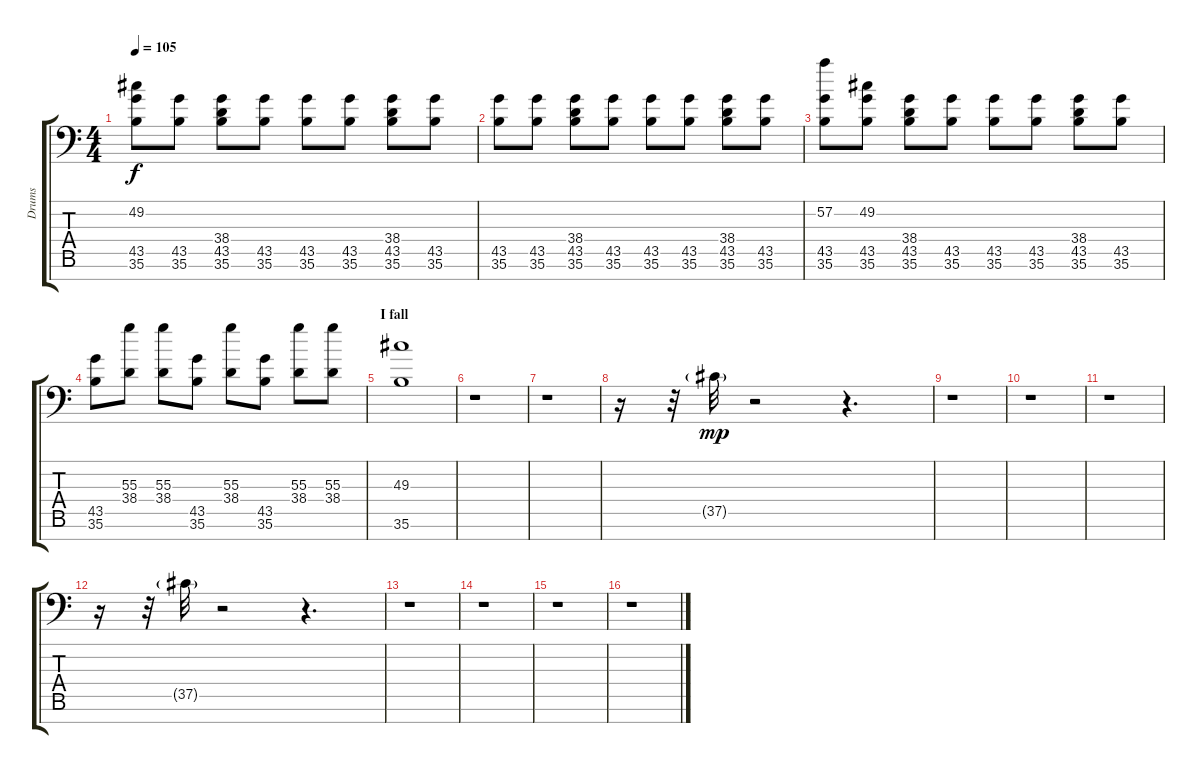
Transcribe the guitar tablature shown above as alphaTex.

\track ("Drums" "Drums") {instrument acousticgrandpiano}
\staff {score tabs}
\tuning (C-1 C-1 C-1 C-1 C-1 C-1 C-1) {hide}
\ts (4 4)
\tempo 105
\clef f4
\ks c
(49.2 43.5 35.6).8{dy f} (43.5 35.6).8 (38.4 43.5 35.6).8 (43.5 35.6).8 (43.5 35.6).8 (43.5 35.6).8 (38.4 43.5 35.6).8 (43.5 35.6).8 |
(43.5 35.6).8 (43.5 35.6).8 (38.4 43.5 35.6).8 (43.5 35.6).8 (43.5 35.6).8 (43.5 35.6).8 (38.4 43.5 35.6).8 (43.5 35.6).8 |
(57.2 43.5 35.6).8 (49.2 43.5 35.6).8 (38.4 43.5 35.6).8 (43.5 35.6).8 (43.5 35.6).8 (43.5 35.6).8 (38.4 43.5 35.6).8 (43.5 35.6).8 |
(43.5 35.6).8 (55.3 38.4).8 (55.3 38.4).8 (43.5 35.6).8 (55.3 38.4).8 (43.5 35.6).8 (55.3 38.4).8 (55.3 38.4).8 |
\section ("" "I fall")
(49.3 35.6).1 |
r.1 |
r.1 |
r.16 r.32 37.5{g}.32{dy mp} r.2 r.4{d} |
r.1 |
r.1 |
r.1 |
r.16 r.32 37.5{g}.32 r.2 r.4{d} |
r.1 |
r.1 |
r.1 |
r.1
